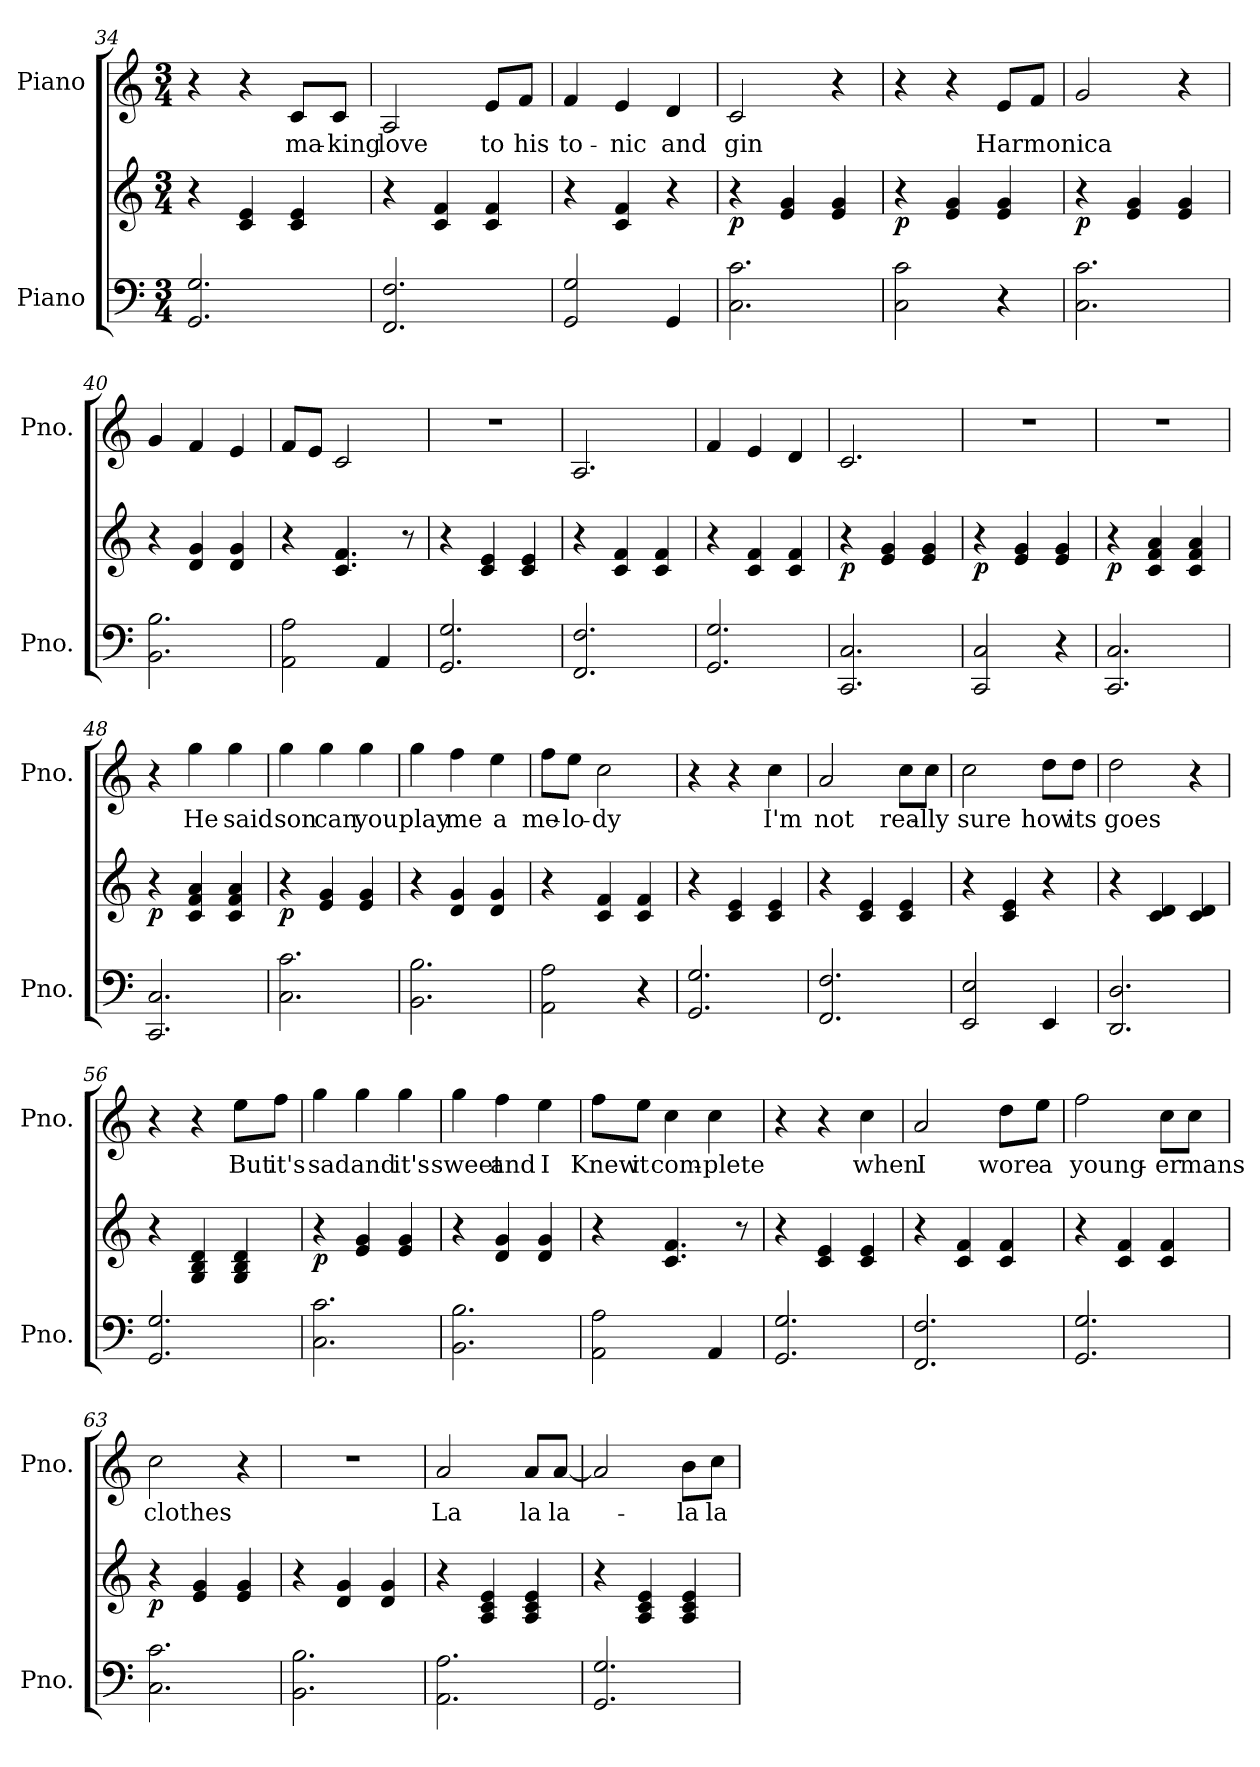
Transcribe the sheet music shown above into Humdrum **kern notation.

**kern	**kern	**dynam	**kern	**text
*part2	*part2	*part2	*part1	*part1
*staff3	*staff2	*staff2/3	*staff1	*staff1
*I"Piano	*	*	*I"Piano	*
*I'Pno.	*	*	*I'Pno.	*
*clefF4	*clefG2	*	*clefG2	*
*k[]	*k[]	*	*k[]	*
*M3/4	*M3/4	*	*M3/4	*
=34	=34	=34	=34	=34
2.GG/ 2.G/	4r	.	4r	.
.	4c/ 4e/	.	4r	.
.	4c/ 4e/	.	8c/L	ma-
.	.	.	8c/J	-king
!!LO:LB:g=z
=35	=35	=35	=35	=35
2.FF/ 2.F/	4r	.	2A/	love
.	4c/ 4f/	.	.	.
.	4c/ 4f/	.	8e/L	to
.	.	.	8f/J	his
=36	=36	=36	=36	=36
2GG/ 2G/	4r	.	4f/	to-
.	4c/ 4f/	.	4e/	-nic
4GG/	4r	.	4d/	and
=37	=37	=37	=37	=37
!	!	!LO:DY:b	!	!
2.C\ 2.c\	4r	p	2c/	gin
.	4e/ 4g/	.	.	.
.	4e/ 4g/	.	4r	.
=38	=38	=38	=38	=38
!	!	!LO:DY:b	!	!
2C\ 2c\	4r	p	4r	.
.	4e/ 4g/	.	4r	.
4r	4e/ 4g/	.	8e/L	Harmonica
.	.	.	8f/J	.
=39	=39	=39	=39	=39
!	!	!LO:DY:b	!	!
2.C\ 2.c\	4r	p	2g/	.
.	4e/ 4g/	.	.	.
.	4e/ 4g/	.	4r	.
=40	=40	=40	=40	=40
2.BB\ 2.B\	4r	.	4g/	.
.	4d/ 4g/	.	4f/	.
.	4d/ 4g/	.	4e/	.
=41	=41	=41	=41	=41
2AA\ 2A\	4r	.	8f/L	.
.	.	.	8e/J	.
.	4.c/ 4.f/	.	2c/	.
4AA/	.	.	.	.
.	8r	.	.	.
=42	=42	=42	=42	=42
2.GG/ 2.G/	4r	.	2.r	.
.	4c/ 4e/	.	.	.
.	4c/ 4e/	.	.	.
!!LO:LB:g=z
=43	=43	=43	=43	=43
2.FF/ 2.F/	4r	.	2.A/	.
.	4c/ 4f/	.	.	.
.	4c/ 4f/	.	.	.
=44	=44	=44	=44	=44
2.GG/ 2.G/	4r	.	4f/	.
.	4c/ 4f/	.	4e/	.
.	4c/ 4f/	.	4d/	.
=45	=45	=45	=45	=45
!	!	!LO:DY:b	!	!
2.CC/ 2.C/	4r	p	2.c/	.
.	4e/ 4g/	.	.	.
.	4e/ 4g/	.	.	.
=46	=46	=46	=46	=46
!	!	!LO:DY:b	!	!
2CC/ 2C/	4r	p	2.r	.
.	4e/ 4g/	.	.	.
4r	4e/ 4g/	.	.	.
=47	=47	=47	=47	=47
!	!	!LO:DY:b	!	!
2.CC/ 2.C/	4r	p	2.r	.
.	4c/ 4f/ 4a/	.	.	.
.	4c/ 4f/ 4a/	.	.	.
=48	=48	=48	=48	=48
!	!	!LO:DY:b	!	!
2.CC/ 2.C/	4r	p	4r	.
.	4c/ 4f/ 4a/	.	4gg\	He
.	4c/ 4f/ 4a/	.	4gg\	said
=49	=49	=49	=49	=49
!	!	!LO:DY:b	!	!
2.C\ 2.c\	4r	p	4gg\	son
.	4e/ 4g/	.	4gg\	can
.	4e/ 4g/	.	4gg\	you
=50	=50	=50	=50	=50
2.BB\ 2.B\	4r	.	4gg\	play
.	4d/ 4g/	.	4ff\	me
.	4d/ 4g/	.	4ee\	a
!!LO:PB:g=z
=51	=51	=51	=51	=51
2AA\ 2A\	4r	.	8ff\L	me-
.	.	.	8ee\J	-lo-
.	4c/ 4f/	.	2cc\	-dy
4r	4c/ 4f/	.	.	.
=52	=52	=52	=52	=52
2.GG/ 2.G/	4r	.	4r	.
.	4c/ 4e/	.	4r	.
.	4c/ 4e/	.	4cc\	I'm
=53	=53	=53	=53	=53
2.FF/ 2.F/	4r	.	2a/	not
.	4c/ 4e/	.	.	.
.	4c/ 4e/	.	8cc\L	rea-
.	.	.	8cc\J	-lly
=54	=54	=54	=54	=54
2EE/ 2E/	4r	.	2cc\	sure
.	4c/ 4e/	.	.	.
4EE/	4r	.	8dd\L	how
.	.	.	8dd\J	its
=55	=55	=55	=55	=55
2.DD/ 2.D/	4r	.	2dd\	goes
.	4c/ 4d/	.	.	.
.	4c/ 4d/	.	4r	.
=56	=56	=56	=56	=56
2.GG/ 2.G/	4r	.	4r	.
.	4G/ 4B/ 4d/	.	4r	.
.	4G/ 4B/ 4d/	.	8ee\L	But
.	.	.	8ff\J	it's
=57	=57	=57	=57	=57
!	!	!LO:DY:b	!	!
2.C\ 2.c\	4r	p	4gg\	sad
.	4e/ 4g/	.	4gg\	and
.	4e/ 4g/	.	4gg\	it's
!!LO:LB:g=z
=58	=58	=58	=58	=58
2.BB\ 2.B\	4r	.	4gg\	sweet
.	4d/ 4g/	.	4ff\	and
.	4d/ 4g/	.	4ee\	I
=59	=59	=59	=59	=59
2AA\ 2A\	4r	.	8ff\L	Knew
.	.	.	8ee\J	it
.	4.c/ 4.f/	.	4cc\	com-
4AA/	.	.	4cc\	-plete
.	8r	.	.	.
=60	=60	=60	=60	=60
2.GG/ 2.G/	4r	.	4r	.
.	4c/ 4e/	.	4r	.
.	4c/ 4e/	.	4cc\	when
=61	=61	=61	=61	=61
2.FF/ 2.F/	4r	.	2a/	I
.	4c/ 4f/	.	.	.
.	4c/ 4f/	.	8dd\L	wore
.	.	.	8ee\J	a
=62	=62	=62	=62	=62
2.GG/ 2.G/	4r	.	2ff\	young-
.	4c/ 4f/	.	.	.
.	4c/ 4f/	.	8cc\L	-er
.	.	.	8cc\J	mans
=63	=63	=63	=63	=63
!	!	!LO:DY:b	!	!
2.C\ 2.c\	4r	p	2cc\	clothes
.	4e/ 4g/	.	.	.
.	4e/ 4g/	.	4r	.
!!LO:LB:g=z
=64	=64	=64	=64	=64
2.BB\ 2.B\	4r	.	2.r	.
.	4d/ 4g/	.	.	.
.	4d/ 4g/	.	.	.
=65	=65	=65	=65	=65
2.AA\ 2.A\	4r	.	2a/	La
.	4A/ 4c/ 4e/	.	.	.
.	4A/ 4c/ 4e/	.	8a/L	la
.	.	.	[8a/J	la-
=66	=66	=66	=66	=66
2.GG/ 2.G/	4r	.	2a/]	.
.	4A/ 4c/ 4e/	.	.	.
.	4A/ 4c/ 4e/	.	8b\L	-la
.	.	.	8cc\J	la
=	=	=	=	=
*-	*-	*-	*-	*-
